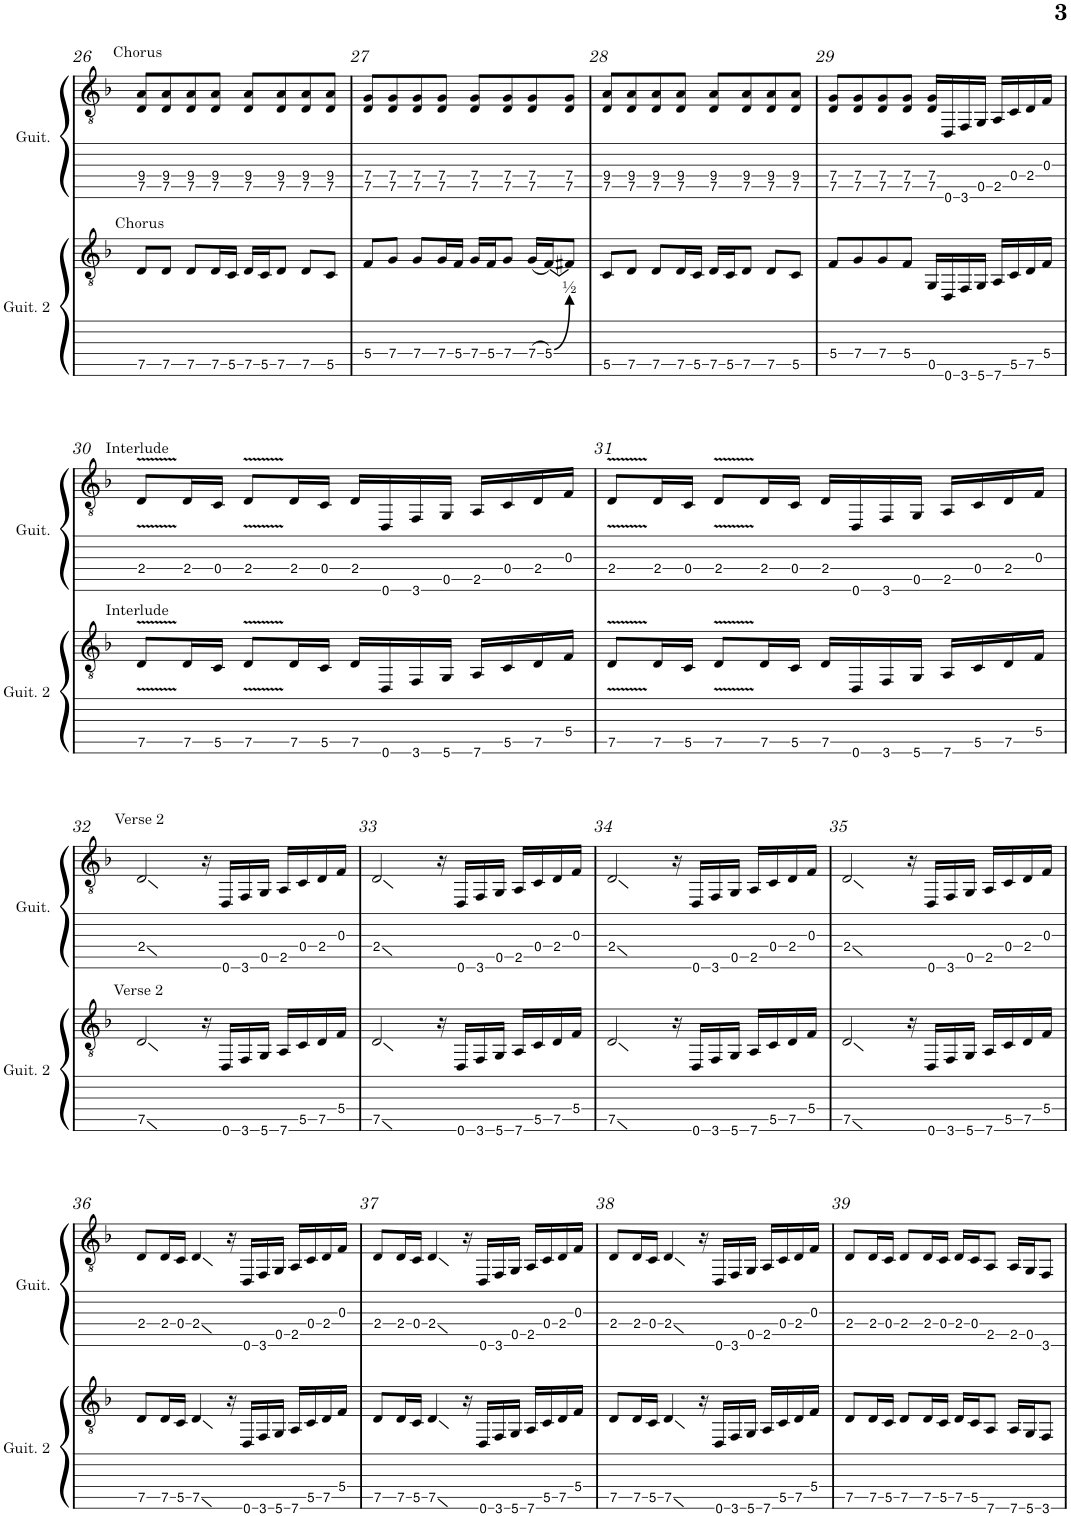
**kern	**kern	**kern	**kern
*part2	*part2	*part1	*part1
*staff4	*staff3	*staff2	*staff1
*I"Guitar 2	*	*I"Guitar 1	*
*I'Guit. 2	*	*I'Guit.	*
!!LO:PB:g=z
*	*clefGv2	*	*clefGv2
*k[b-]	*k[b-]	*k[b-]	*k[b-]
*M4/4	*M4/4	*M4/4	*M4/4
=26	=26	=26	=26
!	!	!	!LO:TX:a:t=Chorus
!	!LO:TX:a:t=Chorus	!	!
8DL	8D/L	8D\ 8A\L	8D/ 8A/L
8DJ	8D/J	8D\ 8A\J	8D/ 8A/
8DL	8D/L	8D\ 8A\L	8D/ 8A/
16DL	16D/L	8D\ 8A\J	8D/ 8A/J
16CJJ	16C/JJ	.	.
16DLL	16D/LL	8D\ 8A\L	8D/ 8A/L
16CJ	16C/J	.	.
8DJ	8D/J	8D\ 8A\J	8D/ 8A/
8DL	8D/L	8D\ 8A\L	8D/ 8A/
8CJ	8C/J	8D\ 8A\J	8D/ 8A/J
=27	=27	=27	=27
8FL	8F/L	8D\ 8G\L	8D/ 8G/L
8GJ	8G/J	8D\ 8G\J	8D/ 8G/
8GL	8G/L	8D\ 8G\L	8D/ 8G/
16GL	16G/L	8D\ 8G\J	8D/ 8G/J
16FJJ	16F/JJ	.	.
16GLL	16G/LL	8D\ 8G\L	8D/ 8G/L
16FJ	16F/J	.	.
8GJ	8G/J	8D\ 8G\J	8D/ 8G/
16GLL	(16G/LL	8D\ 8G\L	8D/ 8G/
16FJ	16F/J)	.	.
8F#J	8F#X/J	8D\ 8G\J	8D/ 8G/J
=28	=28	=28	=28
8CL	8C/L	8D\ 8A\L	8D/ 8A/L
8DJ	8D/J	8D\ 8A\J	8D/ 8A/
8DL	8D/L	8D\ 8A\L	8D/ 8A/
16DL	16D/L	8D\ 8A\J	8D/ 8A/J
16CJJ	16C/JJ	.	.
16DLL	16D/LL	8D\ 8A\L	8D/ 8A/L
16CJ	16C/J	.	.
8DJ	8D/J	8D\ 8A\J	8D/ 8A/
8DL	8D/L	8D\ 8A\L	8D/ 8A/
8CJ	8C/J	8D\ 8A\J	8D/ 8A/J
=29	=29	=29	=29
8FL	8F/L	8D\ 8G\L	8D/ 8G/L
8GJ	8G/	8D\ 8G\J	8D/ 8G/
8GL	8G/	8D\ 8G\L	8D/ 8G/
8FJ	8F/J	8D\ 8G\J	8D/ 8G/J
16GGLL	16GG/LL	16D\ 16G\LL	16D/ 16G/LL
16DDJ	16DD/	16DDJ	16DD/
16FFL	16FF/	16FFL	16FF/
16GGJJ	16GG/JJ	16GGJJ	16GG/JJ
16AALL	16AA/LL	16AALL	16AA/LL
16CJ	16C/	16CJ	16C/
16DL	16D/	16DL	16D/
16FJJ	16F/JJ	16FJJ	16F/JJ
!!LO:LB:g=z
=30	=30	=30	=30
!	!	!	!LO:TX:a:t=Interlude
!	!LO:TX:a:t=Interlude	!	!
8DL	8D/L	8DL	8D/L
16DL	16D/L	16DL	16D/L
16CJJ	16C/JJ	16CJJ	16C/JJ
8DL	8D/L	8DL	8D/L
16DL	16D/L	16DL	16D/L
16CJJ	16C/JJ	16CJJ	16C/JJ
16DLL	16D/LL	16DLL	16D/LL
16DDJ	16DD/	16DDJ	16DD/
16FFL	16FF/	16FFL	16FF/
16GGJJ	16GG/JJ	16GGJJ	16GG/JJ
16AALL	16AA/LL	16AALL	16AA/LL
16CJ	16C/	16CJ	16C/
16DL	16D/	16DL	16D/
16FJJ	16F/JJ	16FJJ	16F/JJ
=31	=31	=31	=31
8DL	8D/L	8DL	8D/L
16DL	16D/L	16DL	16D/L
16CJJ	16C/JJ	16CJJ	16C/JJ
8DL	8D/L	8DL	8D/L
16DL	16D/L	16DL	16D/L
16CJJ	16C/JJ	16CJJ	16C/JJ
16DLL	16D/LL	16DLL	16D/LL
16DDJ	16DD/	16DDJ	16DD/
16FFL	16FF/	16FFL	16FF/
16GGJJ	16GG/JJ	16GGJJ	16GG/JJ
16AALL	16AA/LL	16AALL	16AA/LL
16CJ	16C/	16CJ	16C/
16DL	16D/	16DL	16D/
16FJJ	16F/JJ	16FJJ	16F/JJ
!!LO:LB:g=z
=32	=32	=32	=32
!	!	!	!LO:TX:a:t=Verse 2
!	!LO:TX:a:t=Verse 2	!	!
2D	2D/	2D	2D/
16r	16r	16r	16r
16DDLL	16DD/LL	16DDLL	16DD/LL
16FF	16FF/	16FF	16FF/
16GGJJ	16GG/JJ	16GGJJ	16GG/JJ
16AALL	16AA/LL	16AALL	16AA/LL
16CJ	16C/	16CJ	16C/
16DL	16D/	16DL	16D/
16FJJ	16F/JJ	16FJJ	16F/JJ
=33	=33	=33	=33
2D	2D/	2D	2D/
16r	16r	16r	16r
16DDLL	16DD/LL	16DDLL	16DD/LL
16FF	16FF/	16FF	16FF/
16GGJJ	16GG/JJ	16GGJJ	16GG/JJ
16AALL	16AA/LL	16AALL	16AA/LL
16CJ	16C/	16CJ	16C/
16DL	16D/	16DL	16D/
16FJJ	16F/JJ	16FJJ	16F/JJ
=34	=34	=34	=34
2D	2D/	2D	2D/
16r	16r	16r	16r
16DDLL	16DD/LL	16DDLL	16DD/LL
16FF	16FF/	16FF	16FF/
16GGJJ	16GG/JJ	16GGJJ	16GG/JJ
16AALL	16AA/LL	16AALL	16AA/LL
16CJ	16C/	16CJ	16C/
16DL	16D/	16DL	16D/
16FJJ	16F/JJ	16FJJ	16F/JJ
=35	=35	=35	=35
2D	2D/	2D	2D/
16r	16r	16r	16r
16DDLL	16DD/LL	16DDLL	16DD/LL
16FF	16FF/	16FF	16FF/
16GGJJ	16GG/JJ	16GGJJ	16GG/JJ
16AALL	16AA/LL	16AALL	16AA/LL
16CJ	16C/	16CJ	16C/
16DL	16D/	16DL	16D/
16FJJ	16F/JJ	16FJJ	16F/JJ
!!LO:LB:g=z
=36	=36	=36	=36
8DL	8D/L	8DL	8D/L
16DL	16D/L	16DL	16D/L
16CJJ	16C/JJ	16CJJ	16C/JJ
4D	4D/	4D	4D/
16r	16r	16r	16r
16DDLL	16DD/LL	16DDLL	16DD/LL
16FF	16FF/	16FF	16FF/
16GGJJ	16GG/JJ	16GGJJ	16GG/JJ
16AALL	16AA/LL	16AALL	16AA/LL
16CJ	16C/	16CJ	16C/
16DL	16D/	16DL	16D/
16FJJ	16F/JJ	16FJJ	16F/JJ
=37	=37	=37	=37
8DL	8D/L	8DL	8D/L
16DL	16D/L	16DL	16D/L
16CJJ	16C/JJ	16CJJ	16C/JJ
4D	4D/	4D	4D/
16r	16r	16r	16r
16DDLL	16DD/LL	16DDLL	16DD/LL
16FF	16FF/	16FF	16FF/
16GGJJ	16GG/JJ	16GGJJ	16GG/JJ
16AALL	16AA/LL	16AALL	16AA/LL
16CJ	16C/	16CJ	16C/
16DL	16D/	16DL	16D/
16FJJ	16F/JJ	16FJJ	16F/JJ
=38	=38	=38	=38
8DL	8D/L	8DL	8D/L
16DL	16D/L	16DL	16D/L
16CJJ	16C/JJ	16CJJ	16C/JJ
4D	4D/	4D	4D/
16r	16r	16r	16r
16DDLL	16DD/LL	16DDLL	16DD/LL
16FF	16FF/	16FF	16FF/
16GGJJ	16GG/JJ	16GGJJ	16GG/JJ
16AALL	16AA/LL	16AALL	16AA/LL
16CJ	16C/	16CJ	16C/
16DL	16D/	16DL	16D/
16FJJ	16F/JJ	16FJJ	16F/JJ
=39	=39	=39	=39
8DL	8D/L	8DL	8D/L
16DL	16D/L	16DL	16D/L
16CJJ	16C/JJ	16CJJ	16C/JJ
8DL	8D/L	8DL	8D/L
16DL	16D/L	16DL	16D/L
16CJJ	16C/JJ	16CJJ	16C/JJ
16DLL	16D/LL	16DLL	16D/LL
16CJ	16C/J	16CJ	16C/J
8AAJ	8AA/J	8AAJ	8AA/J
16AALL	16AA/LL	16AALL	16AA/LL
16GGJ	16GG/J	16GGJ	16GG/J
8FFJ	8FF/J	8FFJ	8FF/J
=	=	=	=
*-	*-	*-	*-
